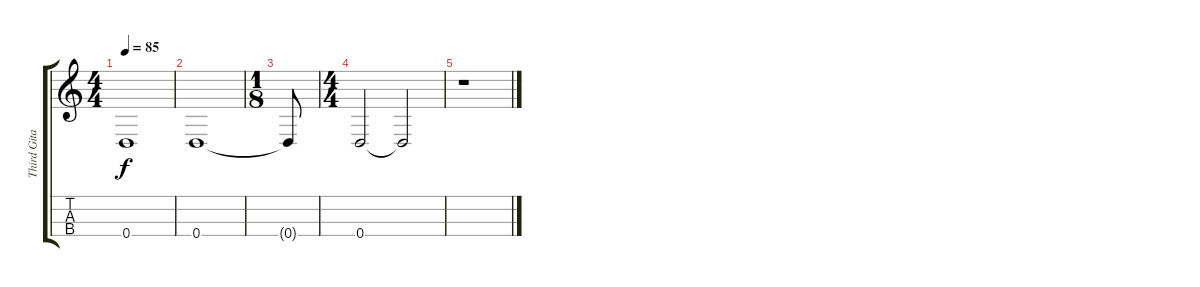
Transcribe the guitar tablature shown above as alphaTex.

\track ("Third Gitar (Bass)" "Third Gita") {instrument electricbassfinger}
\staff {score tabs}
\tuning (G3 D3 A2 D2) {hide}
\ts (4 4)
\tempo 85
\clef g2
\ks c
0.4.1{dy f} |
0.4.1 |
\ts (1 8)
0.4{t}.8 |
\ts (4 4)
0.4.2 0.4{t}.2{volume 12} |
r.1
